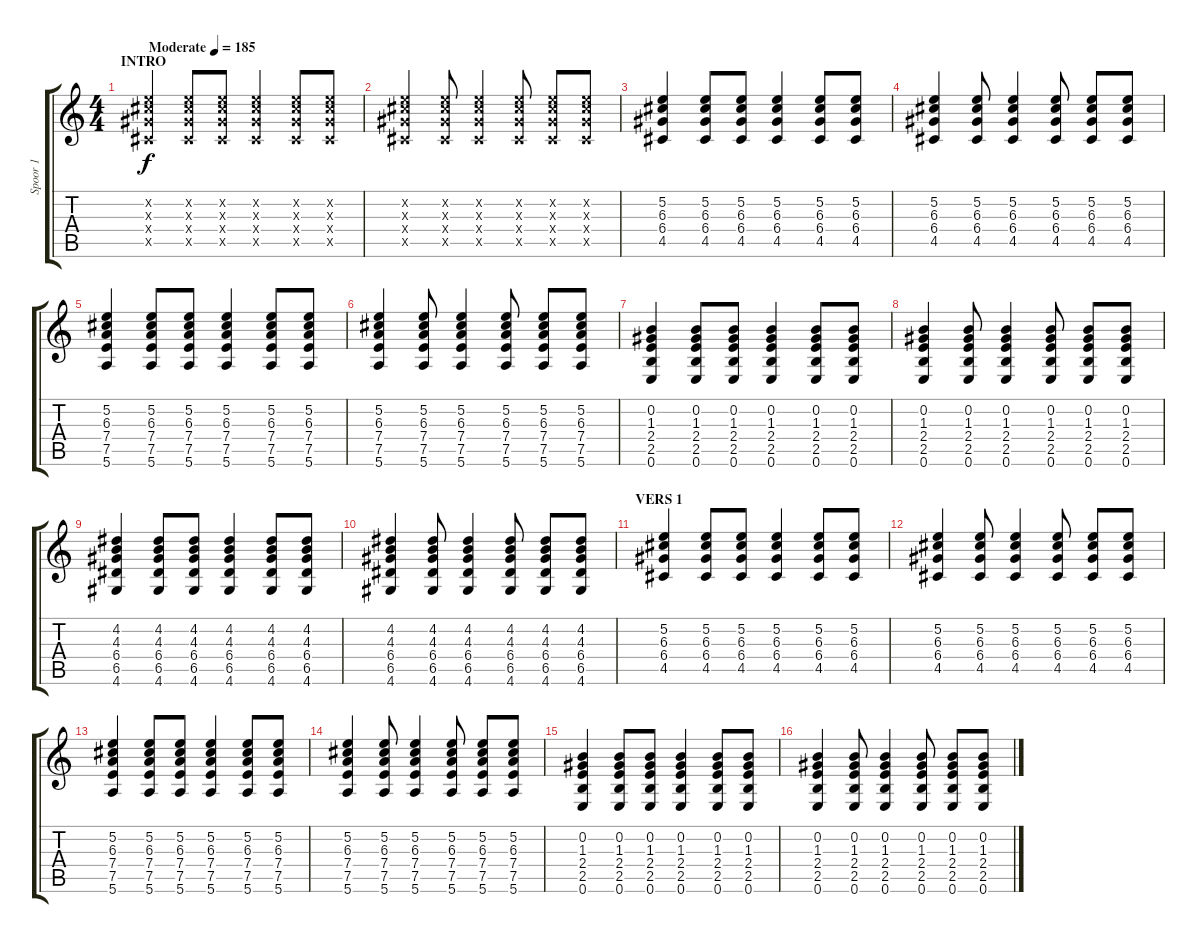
\track ("Spoor 1" "Spoor 1") {instrument acousticguitarnylon}
\staff {score tabs}
\tuning (E4 B3 G3 D3 A2 E2) {hide}
\ts (4 4)
\section ("" "INTRO")
\tempo (185 "Moderate")
\clef g2
\ks c
(5.2{x} 6.3{x} 6.4{x} 4.5{x}).4{dy f instrument acousticguitarnylon} (5.2{x} 6.3{x} 6.4{x} 4.5{x}).8 (5.2{x} 6.3{x} 6.4{x} 4.5{x}).8 (5.2{x} 6.3{x} 6.4{x} 4.5{x}).4 (5.2{x} 6.3{x} 6.4{x} 4.5{x}).8 (5.2{x} 6.3{x} 6.4{x} 4.5{x}).8 |
(5.2{x} 6.3{x} 6.4{x} 4.5{x}).4 (5.2{x} 6.3{x} 6.4{x} 4.5{x}).8 (5.2{x} 6.3{x} 6.4{x} 4.5{x}).4 (5.2{x} 6.3{x} 6.4{x} 4.5{x}).8 (5.2{x} 6.3{x} 6.4{x} 4.5{x}).8 (5.2{x} 6.3{x} 6.4{x} 4.5{x}).8 |
(5.2 6.3 6.4 4.5).4 (5.2 6.3 6.4 4.5).8 (5.2 6.3 6.4 4.5).8 (5.2 6.3 6.4 4.5).4 (5.2 6.3 6.4 4.5).8 (5.2 6.3 6.4 4.5).8 |
(5.2 6.3 6.4 4.5).4 (5.2 6.3 6.4 4.5).8 (5.2 6.3 6.4 4.5).4 (5.2 6.3 6.4 4.5).8 (5.2 6.3 6.4 4.5).8 (5.2 6.3 6.4 4.5).8 |
(5.2 6.3 7.4 7.5 5.6).4 (5.2 6.3 7.4 7.5 5.6).8 (5.2 6.3 7.4 7.5 5.6).8 (5.2 6.3 7.4 7.5 5.6).4 (5.2 6.3 7.4 7.5 5.6).8 (5.2 6.3 7.4 7.5 5.6).8 |
(5.2 6.3 7.4 7.5 5.6).4 (5.2 6.3 7.4 7.5 5.6).8 (5.2 6.3 7.4 7.5 5.6).4 (5.2 6.3 7.4 7.5 5.6).8 (5.2 6.3 7.4 7.5 5.6).8 (5.2 6.3 7.4 7.5 5.6).8 |
(0.2 1.3 2.4 2.5 0.6).4 (0.2 1.3 2.4 2.5 0.6).8 (0.2 1.3 2.4 2.5 0.6).8 (0.2 1.3 2.4 2.5 0.6).4 (0.2 1.3 2.4 2.5 0.6).8 (0.2 1.3 2.4 2.5 0.6).8 |
(0.2 1.3 2.4 2.5 0.6).4 (0.2 1.3 2.4 2.5 0.6).8 (0.2 1.3 2.4 2.5 0.6).4 (0.2 1.3 2.4 2.5 0.6).8 (0.2 1.3 2.4 2.5 0.6).8 (0.2 1.3 2.4 2.5 0.6).8 |
(4.2 4.3 6.4 6.5 4.6).4 (4.2 4.3 6.4 6.5 4.6).8 (4.2 4.3 6.4 6.5 4.6).8 (4.2 4.3 6.4 6.5 4.6).4 (4.2 4.3 6.4 6.5 4.6).8 (4.2 4.3 6.4 6.5 4.6).8 |
(4.2 4.3 6.4 6.5 4.6).4 (4.2 4.3 6.4 6.5 4.6).8 (4.2 4.3 6.4 6.5 4.6).4 (4.2 4.3 6.4 6.5 4.6).8 (4.2 4.3 6.4 6.5 4.6).8 (4.2 4.3 6.4 6.5 4.6).8 |
\section ("" "VERS 1")
(5.2 6.3 6.4 4.5).4 (5.2 6.3 6.4 4.5).8 (5.2 6.3 6.4 4.5).8 (5.2 6.3 6.4 4.5).4 (5.2 6.3 6.4 4.5).8 (5.2 6.3 6.4 4.5).8 |
(5.2 6.3 6.4 4.5).4 (5.2 6.3 6.4 4.5).8 (5.2 6.3 6.4 4.5).4 (5.2 6.3 6.4 4.5).8 (5.2 6.3 6.4 4.5).8 (5.2 6.3 6.4 4.5).8 |
(5.2 6.3 7.4 7.5 5.6).4 (5.2 6.3 7.4 7.5 5.6).8 (5.2 6.3 7.4 7.5 5.6).8 (5.2 6.3 7.4 7.5 5.6).4 (5.2 6.3 7.4 7.5 5.6).8 (5.2 6.3 7.4 7.5 5.6).8 |
(5.2 6.3 7.4 7.5 5.6).4 (5.2 6.3 7.4 7.5 5.6).8 (5.2 6.3 7.4 7.5 5.6).4 (5.2 6.3 7.4 7.5 5.6).8 (5.2 6.3 7.4 7.5 5.6).8 (5.2 6.3 7.4 7.5 5.6).8 |
(0.2 1.3 2.4 2.5 0.6).4 (0.2 1.3 2.4 2.5 0.6).8 (0.2 1.3 2.4 2.5 0.6).8 (0.2 1.3 2.4 2.5 0.6).4 (0.2 1.3 2.4 2.5 0.6).8 (0.2 1.3 2.4 2.5 0.6).8 |
(0.2 1.3 2.4 2.5 0.6).4 (0.2 1.3 2.4 2.5 0.6).8 (0.2 1.3 2.4 2.5 0.6).4 (0.2 1.3 2.4 2.5 0.6).8 (0.2 1.3 2.4 2.5 0.6).8 (0.2 1.3 2.4 2.5 0.6).8
